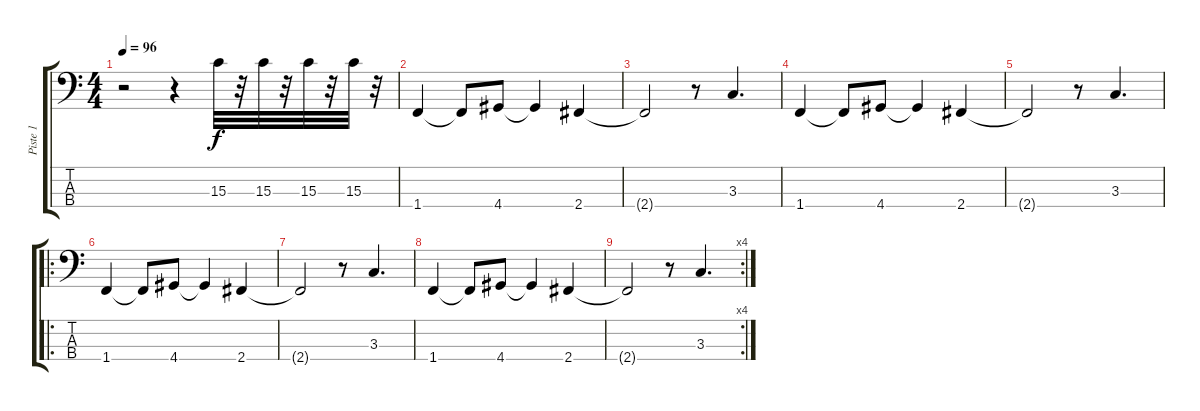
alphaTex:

\track ("Piste 1" "Piste 1") {instrument electricbassfinger}
\staff {score tabs}
\tuning (G2 D2 A1 E1) {hide}
\ts (4 4)
\tempo 96
\clef f4
\ks c
r.2{dy f instrument electricbassfinger} r.4 15.3.32 r.32 15.3.32 r.32 15.3.32 r.32 15.3.32 r.32 |
1.4.4 1.4{t}.8 4.4.8 4.4{t}.4 2.4.4 |
2.4{t}.2 r.8 3.3.4{d} |
1.4.4 1.4{t}.8 4.4.8 4.4{t}.4 2.4.4 |
2.4{t}.2 r.8 3.3.4{d} |
\ro
1.4.4 1.4{t}.8 4.4.8 4.4{t}.4 2.4.4 |
2.4{t}.2 r.8 3.3.4{d} |
1.4.4 1.4{t}.8 4.4.8 4.4{t}.4 2.4.4 |
\rc 4
2.4{t}.2 r.8 3.3.4{d}
